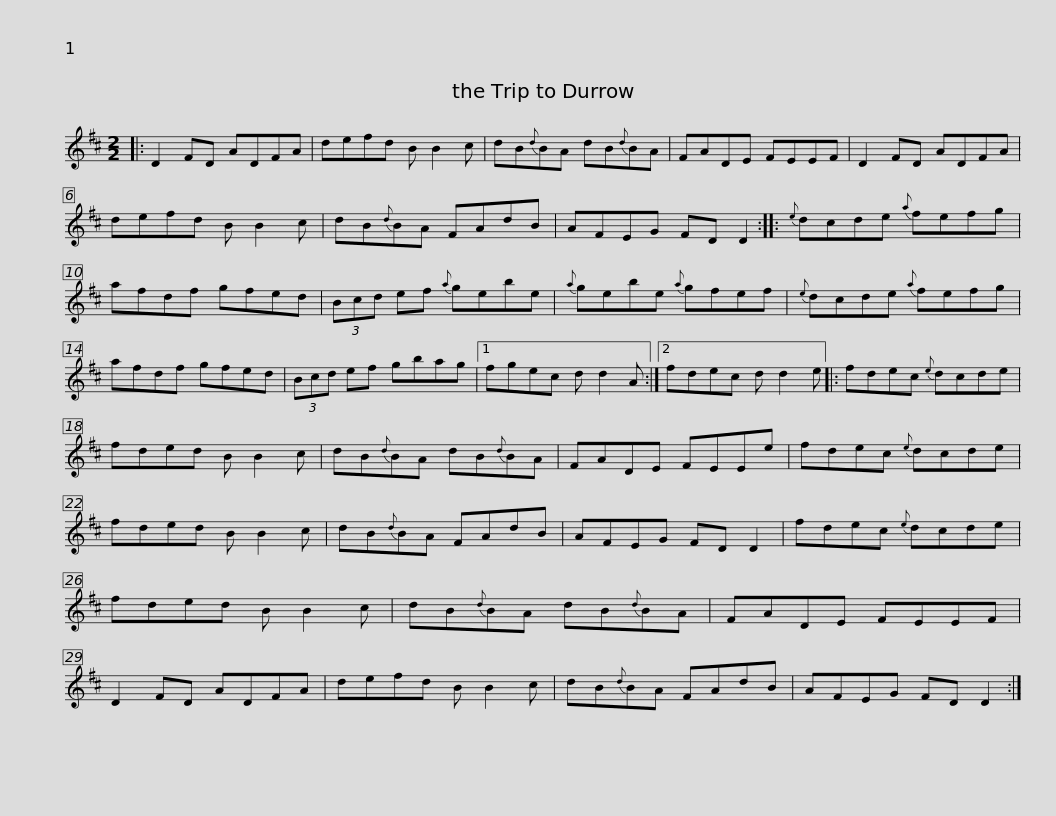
X:1
L:1/8
M:2/2
I:linebreak $
K:D
V:1 treble
V:1
|: D2 FD ADFA | defd B B2 c | dB{d}BA dB{d}BA | FADE FEEF | D2 FD ADFA |$ %5
 defd B B2 c | dB{d}BA FAdB | AFEG FD D2 ::{e} dcde{a} fefg | afdf gfed |$ %10
 (3Bcd ef{a} gebe |{a} gebe{a} gfef |{e} dcde{a} fefg | afdf gfed |$ (3Bcd ef gbag |1 %15
 fgec d d2 A :|2 fdec d d2 e |: fdec{e} dcde | fded B B2 c |$ dB{d}BA dB{d}BA | %20
 FADE FEEe | fdec{e} dcde | fded B B2 c | dB{d}BA FAdB |$ AFEG FD D2 | %25
 fdec{e} dcde | fded B B2 c | dB{d}BA dB{d}BA | FADE FEEF |$ D2 FD ADFA | %30
 defd B B2 c | dB{d}BA FAdB | AFEG FD D2 :| %33
